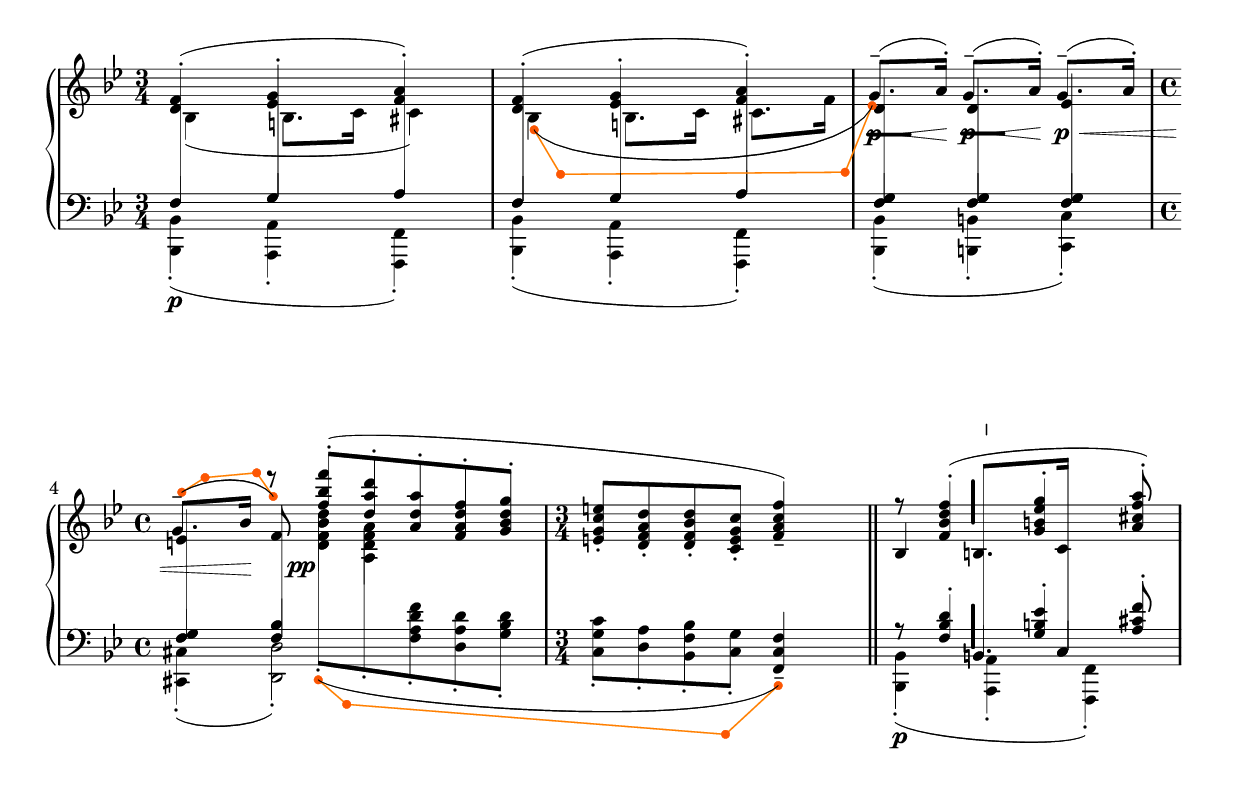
% set autoformat off
%
% Created (24/06/2020) by Paolo-Prete.
% This file is part of Spontini-Editor project.
%
% Spontini-Editor is free software: you can redistribute it and/or modify
% it under the terms of the GNU General Public License as published by
% the Free Software Foundation, either version 3 of the License, or
% (at your option) any later version.
% Spontini-Editor is distributed in the hope that it will be useful,
% but WITHOUT ANY WARRANTY; without even the implied warranty of
% MERCHANTABILITY or FITNESS FOR A PARTICULAR PURPOSE.  See the
% GNU General Public License for more details.
%
% You should have received a copy of the GNU General Public License
% along with Spontini-Editor. If not, see <http://www.gnu.org/licenses/>.
%

\include "../lib/ly/jssvg.ly"
\include "../lib/ly/tabular-functions.ly"
%
% Created (24/06/2020) by Paolo-Prete.
% This file is part of Spontini-Editor project.
%
% Spontini-Editor is free software: you can redistribute it and/or modify
% it under the terms of the GNU General Public License as published by
% the Free Software Foundation, either version 3 of the License, or
% (at your option) any later version.
% Spontini-Editor is distributed in the hope that it will be useful,
% but WITHOUT ANY WARRANTY; without even the implied warranty of
% MERCHANTABILITY or FITNESS FOR A PARTICULAR PURPOSE.  See the
% GNU General Public License for more details.
%
% You should have received a copy of the GNU General Public License
% along with Spontini-Editor. If not, see <http://www.gnu.org/licenses/>.
%

#(define volatinaFontSize -4.8)
volatina = #(define-music-function (parser location frac mus) (pair? ly:music?)
#{
   \override Voice.NoteHead.font-size = #volatinaFontSize
   \override Voice.Rest.font-size = #volatinaFontSize
   \override Voice.Accidental.font-size = #volatinaFontSize
   \override Voice.Script.font-size = #volatinaFontSize
   \once \override Voice.TupletBracket.stencil = ##f
   \once \override Voice.TupletNumber.stencil = ##f
   \tuplet $frac $mus
   \revert Voice.NoteHead.font-size
   \revert Voice.Rest.font-size
   \revert Voice.Accidental.font-size
   \revert Voice.Script.font-size
#})

shClefAtLeft = #(define-music-function (parser location num) (number?)
#{ \once\override Staff.Clef.X-extent = #(cons num num) #})

% Thanks to Harm, see: http://lilypond.1069038.n5.nabble.com/angle-of-a-tuplet-bracket-td55019.html
tupletAngles =
#(define-music-function (parser location y-off angl)(number? number?)
"
 angl is supposed to be the angle of the TupletBracket in degrees,
 y-off a (possible) offset in Y-direction
 "
#{
\once\override TupletBracket.after-line-breaking =
#(lambda (grob)
  (let* ((pos (ly:grob-property grob 'positions))
         (y-length (interval-length pos))
         (st (ly:tuplet-bracket::print grob))
         (st-x-ext (ly:stencil-extent st X))
         (st-x-length (interval-length st-x-ext))
         (alpha (degrees->radians angl))
         (new-start (+ (car pos) y-off))
         (new-y (* st-x-length (tan alpha))))
  (ly:grob-set-property! grob 'positions (cons new-start (+ new-start new-y)))))
#})

checkFontFile = #(define-scheme-function (parser location fontName fontFile) (string? string?)
(let
  ((warning (not (string-contains (ly:font-config-get-font-file fontName) fontFile))))
  (if warning
    (begin
      (display "\nwarning: font '")
      (display fontFile)
      (display "' not found!\n")
    )
  )
))

#(define dummyNum 0)
CHUNKSTART = {}
CHUNKEND = {}
COMMONDELIMITER = #(define-scheme-function (parser location) () (set! dummyNum 0))
SECTIONSTART = #(define-scheme-function (parser location sectionNum) (number?) (set! dummyNum 0))
LINKPAGEBREAK = #(define-scheme-function (parser location pbNum) (number?) (set! dummyNum 0))
SECTIONEND = #(define-scheme-function (parser location) () (set! dummyNum 0))
UNLINKPAGEBREAK = #(define-scheme-function (parser location) () (set! dummyNum 0))
pageBreakDummy = {}

requireVersion =
#(define-scheme-function (version then else)
   (string? scheme? scheme?)
   (define (list< x y)
     (if (null? x)
         #f
         (cond ((< (car x) (car y)) #t)
               ((> (car x) (car y)) #f)
               (else (list< (cdr x) (cdr y))))))
   (let* ((split (string-split version #\.))
          (nversion (map string->number split))
          (tversion (ly:version)))
     (if (list< tversion nversion)
         else
         then)))


\include "nederlands.ly"
\version "2.19.84"

\paper {
  indent = 0\cm
  system-system-spacing.basic-distance = #30
}

%-----------------%
% START __JSSVG__ %
%-----------------%

"j25" = #(define-music-function (parser location mus) (ly:music?) #{
\jsTweak "25" "Y-offset" #'(-4.6) DynamicLineSpanner $mus
#})

"j24" = #(define-music-function (parser location mus) (ly:music?) #{
\jsTweak "24" "extra-offset" #'(0.005 . -0.353) Accidental $mus
#})

"j23" = #(define-music-function (parser location mus) (ly:music?) #{
\jsTweak "23" "extra-offset" #'(-0.329 . -0.007) Dots $mus
#})

"j22" = #(define-music-function (parser location mus) (ly:music?) #{
\jsOnceOverride "22" "X-offset" #'(-1.3) NoteColumn $mus
#})

"j21" = #(define-music-function (parser location mus) (ly:music?) #{
\jsOnceOverride "21" "X-offset" #'(-1.3) NoteColumn $mus
#})

"j20" = #(define-music-function (parser location mus) (ly:music?) #{
\once \override DynamicLineSpanner.Y-offset = -4.5 $mus
#})

"j19" = #(define-music-function (parser location mus) (ly:music?) #{
\jsTweak "20" "Y-offset" #'(-4.5) DynamicLineSpanner $mus
#})

"j18" = #(define-music-function (parser location mus) (ly:music?) #{
\jsTweak "17" "extra-offset" #'(-0.35 . 0.063) Dots $mus
#})

"j17" = #(define-music-function (parser location mus) (ly:music?) #{
\jsOnceOffset "10" "positions" #'(2.598 . 3.1) $mus
#})

"j16" = #(define-music-function (parser location mus) (ly:music?) #{
\jsOnceOffset "16" "positions" #'(0 . -0.877) $mus
#})

"j15" = #(define-music-function (parser location mus) (ly:music?) #{
\jsTweak "8" "extra-offset" #'(3.491 . -1.778) $mus
#})

"j14" = #(define-music-function (parser location mus) (ly:music?) #{
\jsTweak "18" "extra-offset-y" #'(1.029) $mus
#})

"j13" = #(define-music-function (parser location mus) (ly:music?) #{
\jsShape "15" "cpts" #'((0 . 0) (0.968 . -0.19) (0.369 . -0.894) (0.199 . -2.389)) $mus
#})

"j12" = #(define-music-function (parser location mus) (ly:music?) #{
\jsTweak "14" "extra-offset" #'(0.7 . 0) Dots $mus
#})

"j11" = #(define-music-function (parser location mus) (ly:music?) #{
\jsShape "7" "cpts" #'((-0.005 . 0.842) (0 . 0) (-2.35 . -2.975) (-0.037 . 0.677)) $mus
#})

"j10" = #(define-music-function (parser location mus) (ly:music?) #{
\jsOnceOffset "6" "positions" #'(0 . -1.754) $mus
#})

"j9" = #(define-music-function (parser location mus) (ly:music?) #{
\jsOnceOverride "19" "Y-offset" #'(-4.3) DynamicLineSpanner $mus
#})

"j8" = #(define-music-function (parser location mus) (ly:music?) #{
\jsTweak "13" "extra-offset" #'(0.7 . 0) Dots $mus
#})

"j7" = #(define-music-function (parser location mus) (ly:music?) #{
\jsTweak "12" "extra-offset" #'(0.7 . 0) Dots $mus
#})

"j6" = #(define-music-function (parser location mus) (ly:music?) #{
\jsTweak "11" "extra-offset" #'(0.7 . 0) Dots $mus
#})

"j5" = #(define-music-function (parser location mus) (ly:music?) #{
\jsTweak "4" "extra-offset" #'(1.034 . -0.885) Accidental $mus
#})

"j4" = #(define-music-function (parser location mus) (ly:music?) #{
\jsOnceOverride "3" "extra-offset" #'(1.171 . -0.821) Accidental $mus
#})

"j3" = #(define-music-function (parser location mus) (ly:music?) #{
\jsShape "5" "cpts" #'((0.255 . -0.348) (0 . 0) (-0.532 . -1.33) (-0.278 . 0.54)) $mus
#})

"j2" = #(define-music-function (parser location mus) (ly:music?) #{
\jsOnceOverride "2" "extra-offset" #'(0.994 . -0.738) Accidental $mus
#})

"j1" = #(define-music-function (parser location mus) (ly:music?) #{
\jsTweak "1" "extra-offset" #'(1.1 . -0.747) Accidental $mus
#})

%-----------------%
% END __JSSVG__   %
%-----------------%

upper = {

%-------------------%
% START LAYOUT DEFS %
%-------------------%

% Set this to "true" if you want to show colored layers
% (NOTE: If it is set to "true", jstweaks can't be modified)
#(showColoredLayers "false")

#(set! showEditorStuff "true")

\override Staff.VerticalAxisGroup.staff-staff-spacing =
#'((basic-distance . 9)
(minimum-distance . 12)
(maximum-distance . 9)
(padding . -9)
(stretchability . 0))
$(set! cpDiameter 0.4)
\set Score.proportionalNotationDuration = \requireVersion "2.25.23" #1/8 #(ly:make-moment 1 8)
\override Score.Script.padding = 0.4
\override Score.Stem.thickness = #1
\override Score.StaffSymbol.thickness = #0.55
\override Score.StaffSymbol.staff-space = #0.85
\override Score.Script.font-size = #-2
\override Score.DynamicText.font-size = #-1
\override Score.Accidental.font-size = #-2
\override Score.NoteHead.font-size = #-1.8
\override Score.Rest.font-size = #-1
\override Score.Clef.font-size = #-1.3
\override Score.Dots.font-size = #-1.3
\override Score.TimeSignature.font-size = #-1.3
\override Score.TextScript.font-size = #2

%-----------------%
% END LAYOUT DEFS %
%-----------------%

%%%%%%%%%%%%%%%%%%%%%%%%%%%
%%%%%%%%%%%%%%%%%%%%%%%%%%%
%%%%       SCORE       %%%%
%%%%%%%%%%%%%%%%%%%%%%%%%%%
%%%%%%%%%%%%%%%%%%%%%%%%%%%

%%%%%%%%%%%%%%%%%%%%%%%%%%%%%%%%%%%%%%%%%%%%%%%%%%%%%%%%%%%%%%%%%%%%%
% Préludes, Livre 1 (Debussy, Claude)
% ... Danseuses de Delphes (extrait)
% https://imslp.org/wiki/Pr%C3%A9ludes%2C_Livre_1_(Debussy%2C_Claude)
%%%%%%%%%%%%%%%%%%%%%%%%%%%%%%%%%%%%%%%%%%%%%%%%%%%%%%%%%%%%%%%%%%%%%

%%%%%%%%%%%%%%%
%% MEASURE 1 %%
%%%%%%%%%%%%%%%

\time 3/4

<<

%% LAYER 1
\easyCrossStaff #layer1DefaultColor %TMODE
  { \CS \key bes \major <d' f'>4^.^\( \CS <es' g'>^. \CS <f' a'>^.\) \CS }
  { \CS \key bes \major \clef bass f4 \CS g          \CS a           \CS }
#'( \CS U                             \CS -          \CS -           \CS )

\\
%% LAYER 2
\crossStaffTableVoice #layer2DefaultColor "upper"
{ \forceHShiftOnVoice 1.4 \stemDown bes4_\( \"j1" b8. c'16 \"j2" cis'4\) }

\\
%% LAYER 3
\crossStaffTableVoice #layer3DefaultColor "lower"
{ \stemDown \clef bass < bes, bes,,>4_._\(\p \CS <a, a,,>_. <f, f,,>_.\) }

>>

%%%%%%%%%%%%%%%
%% MEASURE 2 %%
%%%%%%%%%%%%%%%

<<

%% LAYER 1
\easyCrossStaff #layer1DefaultColor %TMODE
  { \CS <d' f'>4^.^\( \CS <es' g'>^. \CS <f' a'>^.\) \CS }
  { \CS f4            \CS g          \CS a           \CS }
#'( \CS U             \CS -          \CS -           \CS )

\\
%% LAYER 2
\crossStaffTableVoice #layer2DefaultColor "upper"  "ctx1"
{ \forceHShiftOnVoice 1.4 \stemDown bes4 \"j3" _\( \"j4" b8. c'16 \"j5" cis'8. f'16 }

\\
%% LAYER 3
\crossStaffTableVoice #layer3DefaultColor "lower"
{ \stemDown <bes, bes,,>4_._\( <a, a,,>_. <f, f,,>_.\) }

>>

%%%%%%%%%%%%%%%
%% MEASURE 3 %%
%%%%%%%%%%%%%%%
\override Score.NoteColumn.ignore-collision = ##t
<<

%% LAYER 1
\setCrossStaffVoiceContext "ctx2"
\easyCrossStaff #layer1DefaultColor %TMODE
  { \CS d'    \CS d'    \CS es'   \CS }
  { \CS <f g> \CS <f g> \CS <f g> \CS }
#'( \CS U     \CS -     \CS -     \CS )

\\
%% LAYER 2
\crossStaffTableVoice #layer2DefaultColor "upper"  "ctx1"
{ \override Voice.NoteColumn.X-offset = -0.4
  \stemUp \"j6" g'8.^-\)^\(\"j25" \<\p a'16^.\)\! \"j7" g'8.^-^\(\"j19" \<\p
  a'16^.\!\) \"j9" \"j20" \"j8" g'8.^-^\( \<\p a'16^.\) \break
}

\\
%% LAYER 3
\crossStaffTableVoice #layer3DefaultColor "lower"
{ \stemDown \forceHShiftOnVoice -0.4 <bes, bes,,>4_._\( <b, b,,>_. <c c,>_.\) }

>>

%%%%%%%%%%%%%%%
%% MEASURE 4 %%
%%%%%%%%%%%%%%%

<<

%% LAYER 1
\setCrossStaffVoiceContext "ctx2"
\easyCrossStaff #layer1DefaultColor %TMODE
  { \CS \"j24" e'4 \CS f'8      \CS <d' f' bes' d''>      \CS <a d' f' a'> \CS s             \CS s          \CS s             \CS }
  { \CS <f g>4     \CS <f bes>8 \CS s\"j10" [_.\"j11" _\( \CS s_.          \CS <f a d' f'>_. \CS <d a d'>_. \CS <g bes d'>]_. \CS }
#'( \CS U          \CS -        \CS D                     \CS -            \CS -             \CS -          \CS -             \CS )

\\
%% LAYER 2
\crossStaffTableVoice #layer2DefaultColor "upper" "ctx1"
{  \time 4/4 \"j12" g'8.^-\"j13" ^\( bes'16\! \"j14" r8\)\"j15" \pp
   \revert Voice.NoteColumn.X-offset
   <f'' bes'' f'''>[^.^\( <d'' a'' d'''>^. \CS <a' d'' a''>^. <f' a' d'' f''>^. <g' bes' d'' g''>]^.
}

\\
%% LAYER 3
\crossStaffTableVoice #layer3DefaultColor "lower"
{ \stemDown <cis cis,>4_._\( <d d,>2_.\) s4 }

>>

%%%%%%%%%%%%%%%
%% MEASURE 5 %%
%%%%%%%%%%%%%%%

<<

%% LAYER 1
\crossStaffTableVoice #layer1DefaultColor "upper" "ctx1"
{
  \time 3/4 <e' g' c'' e''>8[-. <d' f' a' d''>-. <d' f' bes' d''>-.
  <c' e' g' c''>]-. <f' a' c'' f''>4--\) \bar "||"
}

\\
%% LAYER 2
\crossStaffTableVoice #layer2DefaultColor "lower" "ctx2"
{ <c g c'>8\"j16" [_. <d a>_. <bes, f bes>_. <c g>]_. <f, c f>4_-\) }

>>

%%%%%%%%%%%%%%%
%% MEASURE 6 %%
%%%%%%%%%%%%%%%

<<

%% LAYER 1
\easyCrossStaff #layer1DefaultColor %TMODE
  { \CS s4 \CS \"j21" \"j23" b8.\"j17" [ \CS c'16] \CS s \CS }
  { \CS s4 \CS \"j22" \"j18" b,8.        \CS c16   \CS s \CS }
#'( \CS -  \CS U                         \CS -     \CS - \CS )

%% LAYER 2
\crossStaffTableVoice #layer2DefaultColor "upper"
{ r8 <f' bes' d'' f''>4^\(^. <g' b' es'' g''>^. <a' cis'' f'' a''>8^.\) }

%% LAYER 3
\crossStaffTableVoice #layer3DefaultColor "upper"
{ bes4 }

%% LAYER 4
\crossStaffTableVoice #layer4DefaultColor "lower"
{ r8 <f bes d'>4^. <g b es'>^. <a cis' f'>8^. }

%% LAYER 5
\crossStaffTableVoice #layer5DefaultColor "lower"
{ \stemDown <bes, bes,,>4_._\(\p \CS <a, a,,>_. <f, f,,>_.\) }

>>

} %end upper
lower = { }

\include "../lib/ly/piano-template.ly"
